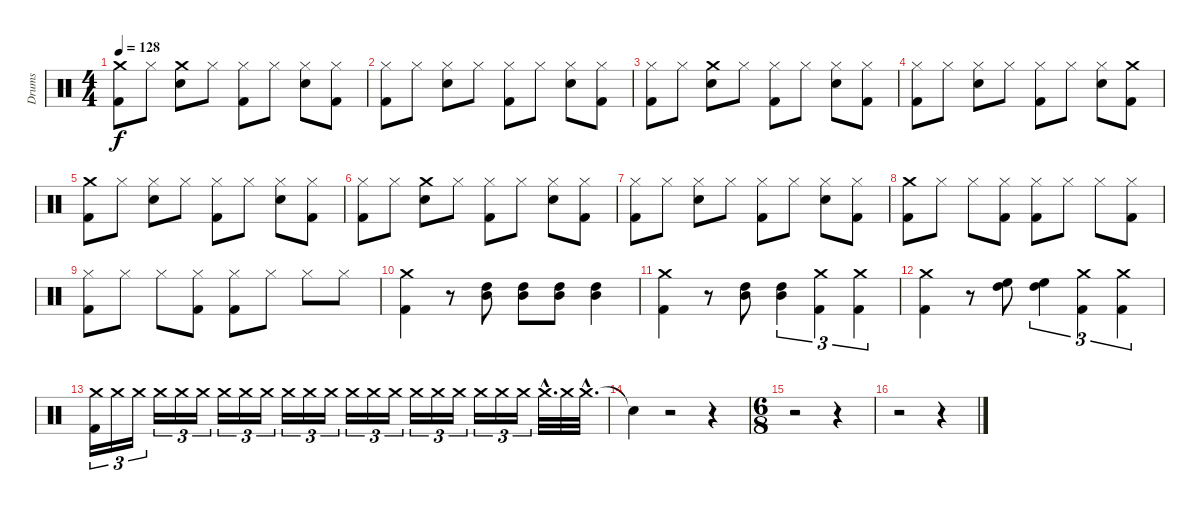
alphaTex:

\track ("Drums" "Drums") {instrument percussion}
\staff {score}
\articulation defaults
\ts (4 4)
\tempo 128
\clef neutral
\ks c
("Crash medium (hit)" "Kick (hit) 2").8{dy f} "Hi-Hat (closed)".8 ("Crash medium (hit)" "Snare (hit) 2").8 "Hi-Hat (closed)".8 ("Hi-Hat (closed)" "Kick (hit) 2").8 "Hi-Hat (closed)".8 ("Snare (hit) 2" "Hi-Hat (closed)").8 ("Kick (hit) 2" "Hi-Hat (closed)").8 |
("Hi-Hat (closed)" "Kick (hit) 2").8 "Hi-Hat (closed)".8 ("Snare (hit) 2" "Hi-Hat (closed)").8 "Hi-Hat (closed)".8 ("Hi-Hat (closed)" "Kick (hit) 2").8 "Hi-Hat (closed)".8 ("Snare (hit) 2" "Hi-Hat (closed)").8 ("Hi-Hat (closed)" "Kick (hit) 2").8 |
("Hi-Hat (closed)" "Kick (hit) 2").8 "Hi-Hat (closed)".8 ("Crash medium (hit)" "Snare (hit) 2").8 "Hi-Hat (closed)".8 ("Hi-Hat (closed)" "Kick (hit) 2").8 "Hi-Hat (closed)".8 ("Snare (hit) 2" "Hi-Hat (closed)").8 ("Kick (hit) 2" "Hi-Hat (closed)").8 |
("Kick (hit) 2" "Hi-Hat (closed)").8 "Hi-Hat (closed)".8 ("Snare (hit) 2" "Hi-Hat (closed)").8 "Hi-Hat (closed)".8 ("Kick (hit) 2" "Hi-Hat (closed)").8 "Hi-Hat (closed)".8 ("Snare (hit) 2" "Hi-Hat (closed)").8 ("Crash medium (hit)" "Kick (hit) 2").8 |
("Crash medium (hit)" "Kick (hit) 2").8 "Hi-Hat (closed)".8 ("Snare (hit) 2" "Hi-Hat (closed)").8 "Hi-Hat (closed)".8 ("Hi-Hat (closed)" "Kick (hit) 2").8 "Hi-Hat (closed)".8 ("Snare (hit) 2" "Hi-Hat (closed)").8 ("Kick (hit) 2" "Hi-Hat (closed)").8 |
("Hi-Hat (closed)" "Kick (hit) 2").8 "Hi-Hat (closed)".8 ("Crash medium (hit)" "Snare (hit) 2").8 "Hi-Hat (closed)".8 ("Hi-Hat (closed)" "Kick (hit) 2").8 "Hi-Hat (closed)".8 ("Snare (hit) 2" "Hi-Hat (closed)").8 ("Hi-Hat (closed)" "Kick (hit) 2").8 |
("Hi-Hat (closed)" "Kick (hit) 2").8 "Hi-Hat (closed)".8 ("Hi-Hat (closed)" "Snare (hit) 2").8 "Hi-Hat (closed)".8 ("Hi-Hat (closed)" "Kick (hit) 2").8 "Hi-Hat (closed)".8 ("Snare (hit) 2" "Hi-Hat (closed)").8 ("Kick (hit) 2" "Hi-Hat (closed)").8 |
("Kick (hit) 2" "Crash medium (hit)").8 "Hi-Hat (closed)".8 "Hi-Hat (closed)".8 ("Kick (hit) 2" "Hi-Hat (closed)").8 ("Kick (hit) 2" "Hi-Hat (closed)").8 "Hi-Hat (closed)".8 "Hi-Hat (closed)".8 ("Kick (hit) 2" "Hi-Hat (closed)").8 |
("Hi-Hat (closed)" "Kick (hit) 2").8 "Hi-Hat (closed)".8 "Hi-Hat (closed)".8 ("Kick (hit) 2" "Hi-Hat (closed)").8 ("Hi-Hat (closed)" "Kick (hit) 2").8 "Hi-Hat (closed)".8 "Hi-Hat (closed)".8 "Hi-Hat (closed)".8 |
("Kick (hit) 2" "Crash medium (hit)").4 r.8 ("High Tom (hit)" "Mid Tom (hit)").8 ("High Tom (hit)" "Mid Tom (hit)").8 ("High Tom (hit)" "Mid Tom (hit)").8 ("High Tom (hit)" "Mid Tom (hit)").4 |
("Kick (hit) 2" "Crash medium (hit)").4 r.8 ("Mid Tom (hit)" "High Tom (hit)").8 ("High Tom (hit)" "Mid Tom (hit)").4{tu (3 2)} ("Kick (hit) 2" "Crash medium (hit)").4{tu (3 2)} ("Kick (hit) 2" "Crash medium (hit)").4{tu (3 2)} |
("Crash medium (hit)" "Kick (hit) 2").4 r.8 ("High Floor Tom (hit)" "High Tom (hit)").8 ("High Tom (hit)" "High Floor Tom (hit)").4{tu (3 2)} ("Kick (hit) 2" "Crash medium (hit)").4{tu (3 2)} ("Kick (hit) 2" "Crash medium (hit)").4{tu (3 2)} |
("Kick (hit) 2" "Crash medium (hit)").16{tu (3 2)} "Crash medium (hit)".16{tu (3 2)} "Crash medium (hit)".16{tu (3 2)} "Crash medium (hit)".16{tu (3 2)} "Crash medium (hit)".16{tu (3 2)} "Crash medium (hit)".16{tu (3 2)} "Crash medium (hit)".16{tu (3 2)} "Crash medium (hit)".16{tu (3 2)} "Crash medium (hit)".16{tu (3 2)} "Crash medium (hit)".16{tu (3 2)} "Crash medium (hit)".16{tu (3 2)} "Crash medium (hit)".16{tu (3 2)} "Crash medium (hit)".16{tu (3 2)} "Crash medium (hit)".16{tu (3 2)} "Crash medium (hit)".16{tu (3 2)} "Crash medium (hit)".16{tu (3 2)} "Crash medium (hit)".16{tu (3 2)} "Crash medium (hit)".16{tu (3 2)} "Crash medium (hit)".16{tu (3 2)} "Crash medium (hit)".16{tu (3 2)} "Crash medium (hit)".16{tu (3 2)} "Crash medium (hit)"{hac}.32{d} "Crash medium (hit)".32 "Crash medium (hit)"{hac}.32{d} |
"Snare (hit)"{t}.4 r.2 r.4 |
\ts (6 8)
r.2 r.4 |
r.2 r.4
